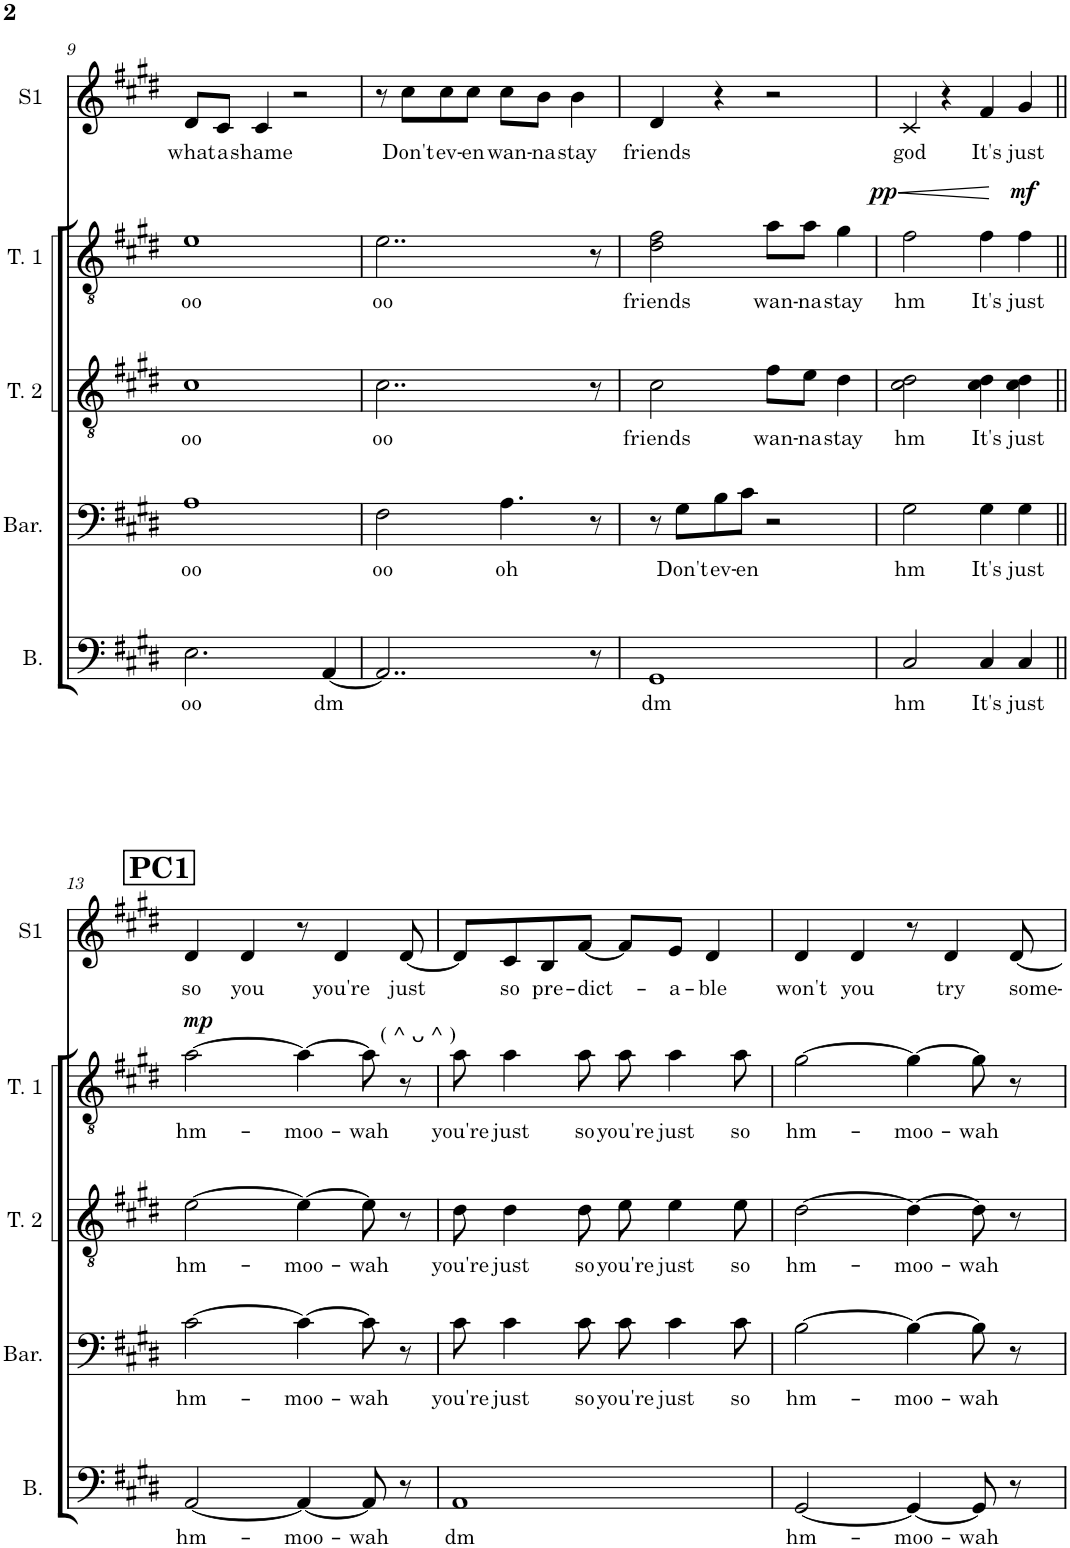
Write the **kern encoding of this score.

**kern	**text	**kern	**text	**kern	**text	**kern	**text	**dynam	**kern	**text
*part5	*part5	*part4	*part4	*part3	*part3	*part2	*part2	*part2	*part1	*part1
*staff5	*staff5	*staff4	*staff4	*staff3	*staff3	*staff2	*staff2	*staff2	*staff1	*staff1
*I"Bass	*	*I"Baritone	*	*I"Tenor 2	*	*I"Tenor 1	*	*	*I"Solo 1	*
*I'B.	*	*I'Bar.	*	*I'T. 2	*	*I'T. 1	*	*	*I'S1	*
!!LO:PB:g=z
*clefF4	*	*clefF4	*	*clefGv2	*	*clefGv2	*	*	*clefG2	*
*	*	*	*	*	*	*	*	*	*Trd1c2	*
*k[f#c#g#d#]	*	*k[f#c#g#d#]	*	*k[f#c#g#d#]	*	*k[f#c#g#d#]	*	*	*k[f#c#g#d#]	*
*M4/4	*	*M4/4	*	*M4/4	*	*M4/4	*	*	*M4/4	*
=9	=9	=9	=9	=9	=9	=9	=9	=9	=9	=9
!	!LO:LY:b	!	!LO:LY:b	!	!LO:LY:b	!	!LO:LY:b	!	!	!LO:LY:b
2.E\	oo	1A	oo	1c#	oo	1e	oo	.	8d#/L	what
!	!	!	!	!	!	!	!	!	!	!LO:LY:b
.	.	.	.	.	.	.	.	.	8c#/J	a
!	!	!	!	!	!	!	!	!	!	!LO:LY:b
.	.	.	.	.	.	.	.	.	4c#/	shame
.	.	.	.	.	.	.	.	.	2r	.
!	!LO:LY:b	!	!	!	!	!	!	!	!	!
[4AA/	dm	.	.	.	.	.	.	.	.	.
=10	=10	=10	=10	=10	=10	=10	=10	=10	=10	=10
!	!	!	!LO:LY:b	!	!LO:LY:b	!	!LO:LY:b	!	!	!
2..AA/]	.	2F#\	oo	2..c#\	oo	2..e\	oo	.	8r	.
!	!	!	!	!	!	!	!	!	!	!LO:LY:b
.	.	.	.	.	.	.	.	.	8cc#\L	Don't
!	!	!	!	!	!	!	!	!	!	!LO:LY:b
.	.	.	.	.	.	.	.	.	8cc#\	ev-
!	!	!	!	!	!	!	!	!	!	!LO:LY:b
.	.	.	.	.	.	.	.	.	8cc#\J	-en
!	!	!	!LO:LY:b	!	!	!	!	!	!	!LO:LY:b
.	.	4.A\	oh	.	.	.	.	.	8cc#\L	wan-
!	!	!	!	!	!	!	!	!	!	!LO:LY:b
.	.	.	.	.	.	.	.	.	8b\J	-na
!	!	!	!	!	!	!	!	!	!	!LO:LY:b
.	.	.	.	.	.	.	.	.	4b\	stay
8r	.	8r	.	8r	.	8r	.	.	.	.
=11	=11	=11	=11	=11	=11	=11	=11	=11	=11	=11
!	!LO:LY:b	!	!	!	!LO:LY:b	!	!LO:LY:b	!	!	!LO:LY:b
1GG#	dm	8r	.	2c#\	friends	2d#\ 2f#\	friends	.	4d#/	friends
!	!	!	!LO:LY:b	!	!	!	!	!	!	!
.	.	8G#\L	Don't	.	.	.	.	.	.	.
!	!	!	!LO:LY:b	!	!	!	!	!	!	!
.	.	8B\	ev-	.	.	.	.	.	4r	.
!	!	!	!LO:LY:b	!	!	!	!	!	!	!
.	.	8c#\J	-en	.	.	.	.	.	.	.
!	!	!	!	!	!LO:LY:b	!	!LO:LY:b	!	!	!
.	.	2r	.	8f#\L	wan-	8a\L	wan-	.	2r	.
!	!	!	!	!	!LO:LY:b	!	!LO:LY:b	!	!	!
.	.	.	.	8e\J	-na	8a\J	-na	.	.	.
!	!	!	!	!	!LO:LY:b	!	!LO:LY:b	!	!	!
.	.	.	.	4d#\	stay	4g#\	stay	.	.	.
=12	=12	=12	=12	=12	=12	=12	=12	=12	=12	=12
!	!LO:LY:b	!	!LO:LY:b	!	!LO:LY:b	!	!LO:LY:b	!LO:HP:b	!	!LO:LY:b
!	!	!	!	!	!	!	!	!LO:DY:n=1:a	!	!
2C#/	hm	2G#\	hm	2c#\ 2d#\	hm	2f#\	hm	< pp	4c#/	god
.	.	.	.	.	.	.	.	.	4r	.
!	!LO:LY:b	!	!LO:LY:b	!	!LO:LY:b	!	!LO:LY:b	!	!	!LO:LY:b
4C#/	It's	4G#\	It's	4c#\ 4d#\	It's	4f#\	It's	.	4f#/	It's
!	!LO:LY:b	!	!LO:LY:b	!	!LO:LY:b	!	!LO:LY:b	!LO:DY:n=2:a	!	!LO:LY:b
4C#/	just	4G#\	just	4c#\ 4d#\	just	4f#\	just	[ mf	4g#/	just
!!LO:LB:g=z
!!LO:REH:place=s1:a:B:cj:fs=14:t=PC1
=13||	=13||	=13||	=13||	=13||	=13||	=13||	=13||	=13||	=13||	=13||
!	!LO:LY:b	!	!LO:LY:b	!	!LO:LY:b	!	!LO:LY:b	!LO:DY:a	!	!LO:LY:b
[2AA/	hm-	[2c#\	hm-	[2e\	hm-	[2a\	hm-	mp	4d#/	so
!	!	!	!	!	!	!	!	!	!	!LO:LY:b
.	.	.	.	.	.	.	.	.	4d#/	you
!	!LO:LY:b	!	!LO:LY:b	!	!LO:LY:b	!	!LO:LY:b	!	!	!
4AA/_	-moo-	4c#\_	-moo-	4e\_	-moo-	4a\_	-moo-	.	8r	.
!	!	!	!	!	!	!	!	!	!	!LO:LY:b
.	.	.	.	.	.	.	.	.	4d#/	you're
!	!	!	!	!	!	!LO:TX:a:t=( ^ ᴗ ^ )	!	!	!	!
!	!LO:LY:b	!	!LO:LY:b	!	!LO:LY:b	!	!LO:LY:b	!	!	!
8AA/]	-wah	8c#\]	-wah	8e\]	-wah	8a\]	-wah	.	.	.
!	!	!	!	!	!	!	!	!	!	!LO:LY:b
8r	.	8r	.	8r	.	8r	.	.	[8d#/	just
=14	=14	=14	=14	=14	=14	=14	=14	=14	=14	=14
!	!LO:LY:b	!	!LO:LY:b	!	!LO:LY:b	!	!LO:LY:b	!	!	!
1AA	dm	8c#\	you're	8d#\	you're	8a\	you're	.	8d#/L]	.
!	!	!	!LO:LY:b	!	!LO:LY:b	!	!LO:LY:b	!	!	!LO:LY:b
.	.	4c#\	just	4d#\	just	4a\	just	.	8c#/	so
!	!	!	!	!	!	!	!	!	!	!LO:LY:b
.	.	.	.	.	.	.	.	.	8B/	pre-
!	!	!	!LO:LY:b	!	!LO:LY:b	!	!LO:LY:b	!	!	!LO:LY:b
.	.	8c#\	so	8d#\	so	8a\	so	.	[8f#/J	-dict-
!	!	!	!LO:LY:b	!	!LO:LY:b	!	!LO:LY:b	!	!	!
.	.	8c#\	you're	8e\	you're	8a\	you're	.	8f#/L]	.
!	!	!	!LO:LY:b	!	!LO:LY:b	!	!LO:LY:b	!	!	!LO:LY:b
.	.	4c#\	just	4e\	just	4a\	just	.	8e/J	-a-
!	!	!	!	!	!	!	!	!	!	!LO:LY:b
.	.	.	.	.	.	.	.	.	4d#/	-ble
!	!	!	!LO:LY:b	!	!LO:LY:b	!	!LO:LY:b	!	!	!
.	.	8c#\	so	8e\	so	8a\	so	.	.	.
=15	=15	=15	=15	=15	=15	=15	=15	=15	=15	=15
!	!LO:LY:b	!	!LO:LY:b	!	!LO:LY:b	!	!LO:LY:b	!	!	!LO:LY:b
[2GG#/	hm-	[2B\	hm-	[2d#\	hm-	[2g#\	hm-	.	4d#/	won't
!	!	!	!	!	!	!	!	!	!	!LO:LY:b
.	.	.	.	.	.	.	.	.	4d#/	you
!	!LO:LY:b	!	!LO:LY:b	!	!LO:LY:b	!	!LO:LY:b	!	!	!
4GG#/_	-moo-	4B\_	-moo-	4d#\_	-moo-	4g#\_	-moo-	.	8r	.
!	!	!	!	!	!	!	!	!	!	!LO:LY:b
.	.	.	.	.	.	.	.	.	4d#/	try
!	!LO:LY:b	!	!LO:LY:b	!	!LO:LY:b	!	!LO:LY:b	!	!	!
8GG#/]	-wah	8B\]	-wah	8d#\]	-wah	8g#\]	-wah	.	.	.
!	!	!	!	!	!	!	!	!	!	!LO:LY:b
8r	.	8r	.	8r	.	8r	.	.	[8d#/	some-
=	=	=	=	=	=	=	=	=	=	=
*-	*-	*-	*-	*-	*-	*-	*-	*-	*-	*-
